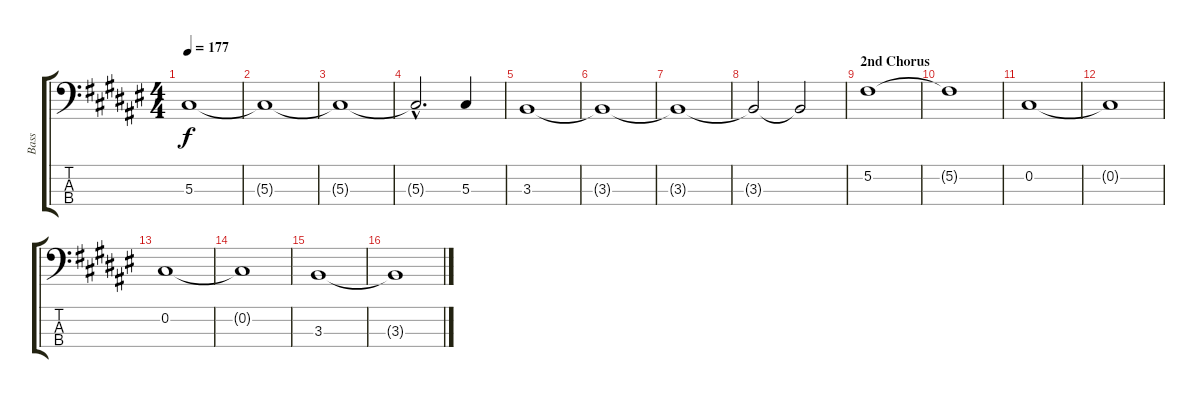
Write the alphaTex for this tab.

\track ("Bass" "Bass") {instrument fretlessbass}
\staff {score tabs}
\tuning (Gb2 Db2 Ab1 Eb1) {hide}
\ts (4 4)
\tempo 177
\clef f4
\ks d#minor
5.3.1{dy f} |
5.3{t}.1 |
5.3{t}.1 |
5.3{hac t}.2{d} 5.3.4 |
3.3.1 |
3.3{t}.1 |
3.3{t}.1 |
3.3{t}.2 3.3{t}.2 |
\section ("" "2nd Chorus")
5.2.1 |
5.2{t}.1 |
0.2.1 |
0.2{t}.1 |
0.2.1 |
0.2{t}.1 |
3.3.1 |
3.3{t}.1
